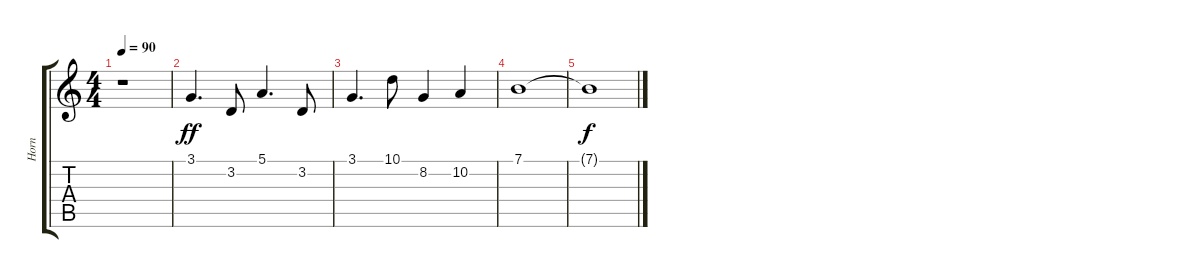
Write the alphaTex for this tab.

\track ("Horn" "Horn") {instrument frenchhorn}
\staff {score tabs}
\tuning (E4 B3 G3 D3 A2 E2) {hide}
\ts (4 4)
\tempo 90
\clef g2
\ks c
r.1{dy ff} |
3.1.4{d} 3.2.8 5.1.4{d} 3.2.8 |
3.1.4{d} 10.1.8 8.2.4 10.2.4 |
7.1.1 |
7.1{t}.1{dy f}
